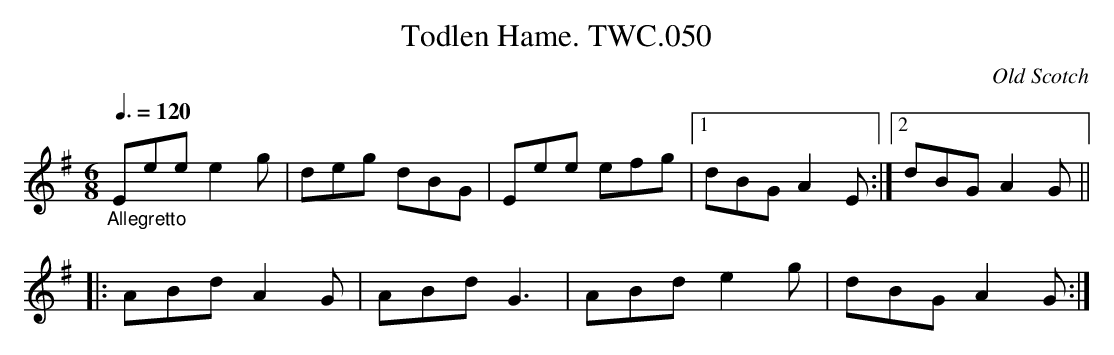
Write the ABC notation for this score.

X:1
T:Todlen Hame. TWC.050
M:6/8
L:1/8
Q:3/8=120
C:Old Scotch
K:G
"_Allegretto"
Eee e2g|deg dBG|Eee efg|1dBG A2E:|2dBG A2G||
|:ABd A2G|ABd G3|ABd e2g|dBG A2G:|
